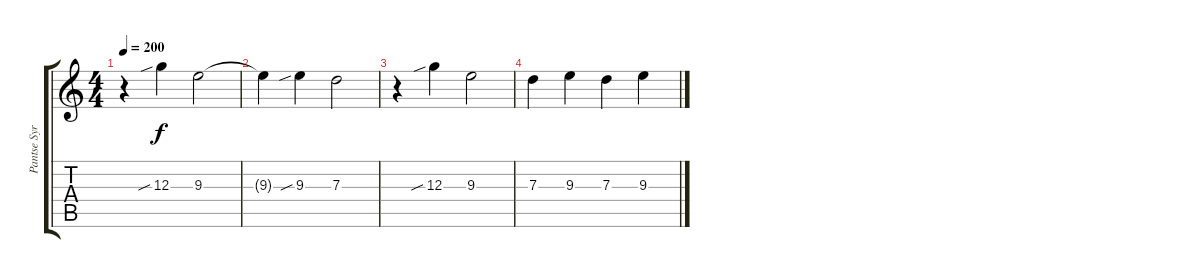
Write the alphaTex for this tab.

\track ("Pantse Syrjä" "Pantse Syr") {instrument distortionguitar}
\staff {score tabs}
\tuning (E4 B3 G3 D3 A2 E2) {hide}
\ts (4 4)
\tempo 200
\clef g2
\ks c
r.4{dy f} 12.3{sib}.4 9.3.2 |
9.3{t}.4 9.3{sib}.4 7.3.2 |
r.4 12.3{sib}.4 9.3.2 |
7.3.4 9.3.4 7.3.4 9.3.4
